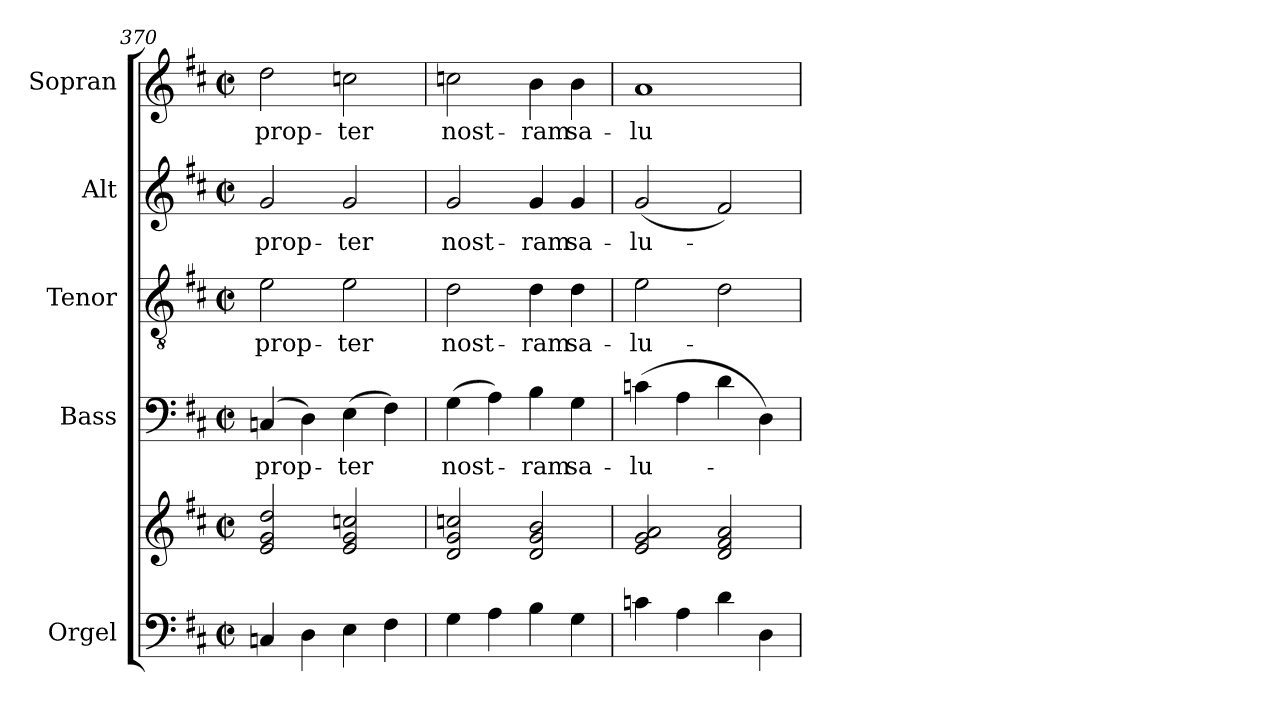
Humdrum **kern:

**kern	**kern	**kern	**text	**kern	**text	**kern	**text	**kern	**text
*part5	*part5	*part4	*part4	*part3	*part3	*part2	*part2	*part1	*part1
*staff6	*staff5	*staff4	*staff4	*staff3	*staff3	*staff2	*staff2	*staff1	*staff1
*I"Orgel	*	*I"Bass	*	*I"Tenor	*	*I"Alt	*	*I"Sopran	*
*I'Org.	*	*I'B.	*	*I'T.	*	*I'A.	*	*I'S.	*
*clefF4	*clefG2	*clefF4	*	*clefGv2	*	*clefG2	*	*clefG2	*
*k[f#c#]	*k[f#c#]	*k[f#c#]	*	*k[f#c#]	*	*k[f#c#]	*	*k[f#c#]	*
*D:	*D:	*D:	*	*D:	*	*D:	*	*D:	*
*M2/2	*M2/2	*M2/2	*	*M2/2	*	*M2/2	*	*M2/2	*
*met(c|)	*met(c|)	*met(c|)	*	*met(c|)	*	*met(c|)	*	*met(c|)	*
=370	=370	=370	=370	=370	=370	=370	=370	=370	=370
!	!	!	!LO:LY:b	!	!LO:LY:b	!	!LO:LY:b	!	!LO:LY:b
4Cn/	2e/ 2g/ 2dd/	(4Cn/	prop-	2e\	prop-	2g/	prop-	2dd\	prop-
4D\	.	4D\)	.	.	.	.	.	.	.
!	!	!	!LO:LY:b	!	!LO:LY:b	!	!LO:LY:b	!	!LO:LY:b
4E\	2e/ 2g/ 2ccn/	(>4E\	-ter	2e\	-ter	2g/	-ter	2ccn\	-ter
4F#\	.	4F#\)	.	.	.	.	.	.	.
=371	=371	=371	=371	=371	=371	=371	=371	=371	=371
!	!	!	!LO:LY:b	!	!LO:LY:b	!	!LO:LY:b	!	!LO:LY:b
4G\	2d/ 2g/ 2ccn/	(>4G\	nost-	2d\	nost-	2g/	nost-	2ccn\	nost-
4A\	.	4A\)	.	.	.	.	.	.	.
!	!	!	!LO:LY:b	!	!LO:LY:b	!	!LO:LY:b	!	!LO:LY:b
4B\	2d/ 2g/ 2b/	4B\	-ram	4d\	-ram	4g/	-ram	4b\	-ram
!	!	!	!LO:LY:b	!	!LO:LY:b	!	!LO:LY:b	!	!LO:LY:b
4G\	.	4G\	sa-	4d\	sa-	4g/	sa-	4b\	sa-
!!LO:LB:g=z
=372	=372	=372	=372	=372	=372	=372	=372	=372	=372
!	!	!	!LO:LY:b	!	!LO:LY:b	!	!LO:LY:b	!	!LO:LY:b
4cn\	2e/ 2g/ 2a/	(>4cn\	-lu-	2e\	-lu-	(<2g/	-lu-	1a	-lu-
4A\	.	4A\	.	.	.	.	.	.	.
4d\	2d/ 2f#/ 2a/	4d\	.	2d\	.	2f#/)	.	.	.
4D\	.	4D\)	.	.	.	.	.	.	.
=	=	=	=	=	=	=	=	=	=
*-	*-	*-	*-	*-	*-	*-	*-	*-	*-
